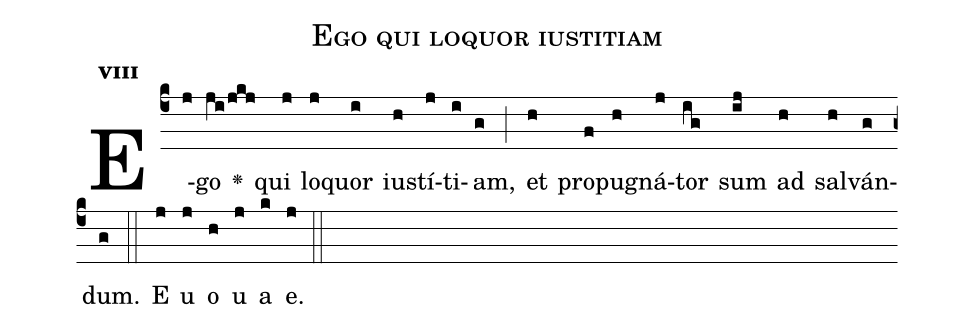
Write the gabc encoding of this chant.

name:Ego qui loquor iustitiam;
office-part:Antiphona;
mode:8;
%%
initial-style: 1;
name: Ego qui loquor iustitiam
book: Antiphonae & Responsoria/Tomus II, p. 86;
occasion: Hebdomada V Quadragesimae Dominica;
office-part: Vesperae II Ant 2;
user-notes: ;
commentary: ;
annotation: 8c;
centering-scheme: english;
fontsize: 12;
font: OFLSortsMillGoudy;
height: 11;
width: 4.5;
%%
(c4)E(j)go(ji/jkj) <v>\greheightstar</v>() qui(j) lo(j)quor(i) iu(h)stí(j)ti(i)am,(g) (;) et(h) pro(f)pu(h)gná(j)tor(ig) sum(ij) ad(h) sal(h)ván(g)dum.(g) (::)
E(j) u(j) o(h) u(j) a(k) e.(j) (::)
